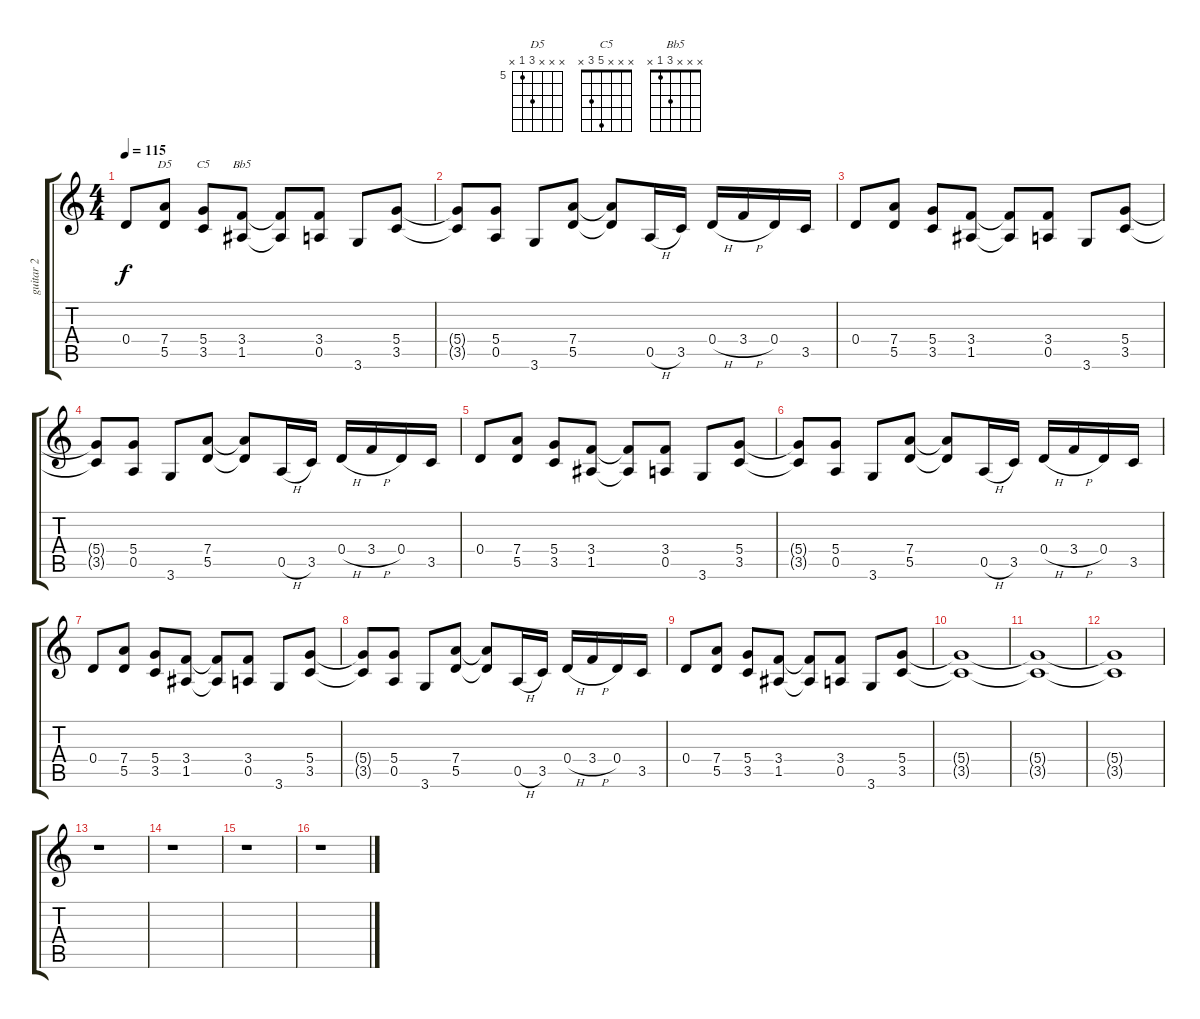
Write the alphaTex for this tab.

\track ("guitar 2" "guitar 2") {instrument overdrivenguitar}
\staff {score tabs}
\tuning (E4 B3 G3 D3 A2 E2) {hide}
\chord ("D5" x x x 7 5 x) {firstfret 5}
\chord ("C5" x x x 5 3 x)
\chord ("Bb5" x x x 3 1 x)
\ts (4 4)
\tempo 115
\clef g2
\ks c
0.4.8{dy f} (7.4 5.5).8{ch "D5"} (5.4 3.5).8{ch "C5"} (3.4 1.5).8{ch "Bb5"} (3.4{t} 1.5{t}).8 (3.4 0.5).8 3.6.8 (5.4 3.5).8 |
(5.4{t} 3.5{t}).8 (5.4 0.5).8 3.6.8 (7.4 5.5).8 (7.4{t} 5.5{t}).8 0.5{h}.16 3.5.16 0.4{h}.16 3.4{h}.16 0.4.16 3.5.16 |
0.4.8 (7.4 5.5).8 (5.4 3.5).8 (3.4 1.5).8 (3.4{t} 1.5{t}).8 (3.4 0.5).8 3.6.8 (5.4 3.5).8 |
(5.4{t} 3.5{t}).8 (5.4 0.5).8 3.6.8 (7.4 5.5).8 (7.4{t} 5.5{t}).8 0.5{h}.16 3.5.16 0.4{h}.16 3.4{h}.16 0.4.16 3.5.16 |
0.4.8 (7.4 5.5).8 (5.4 3.5).8 (3.4 1.5).8 (3.4{t} 1.5{t}).8 (3.4 0.5).8 3.6.8 (5.4 3.5).8 |
(5.4{t} 3.5{t}).8 (5.4 0.5).8 3.6.8 (7.4 5.5).8 (7.4{t} 5.5{t}).8 0.5{h}.16 3.5.16 0.4{h}.16 3.4{h}.16 0.4.16 3.5.16 |
0.4.8 (7.4 5.5).8 (5.4 3.5).8 (3.4 1.5).8 (3.4{t} 1.5{t}).8 (3.4 0.5).8 3.6.8 (5.4 3.5).8 |
(5.4{t} 3.5{t}).8 (5.4 0.5).8 3.6.8 (7.4 5.5).8 (7.4{t} 5.5{t}).8 0.5{h}.16 3.5.16 0.4{h}.16 3.4{h}.16 0.4.16 3.5.16 |
0.4.8 (7.4 5.5).8 (5.4 3.5).8 (3.4 1.5).8 (3.4{t} 1.5{t}).8 (3.4 0.5).8 3.6.8 (5.4 3.5).8 |
(5.4{t} 3.5{t}).1 |
(5.4{t} 3.5{t}).1 |
(5.4{t} 3.5{t}).1 |
r.1 |
r.1 |
r.1 |
r.1
